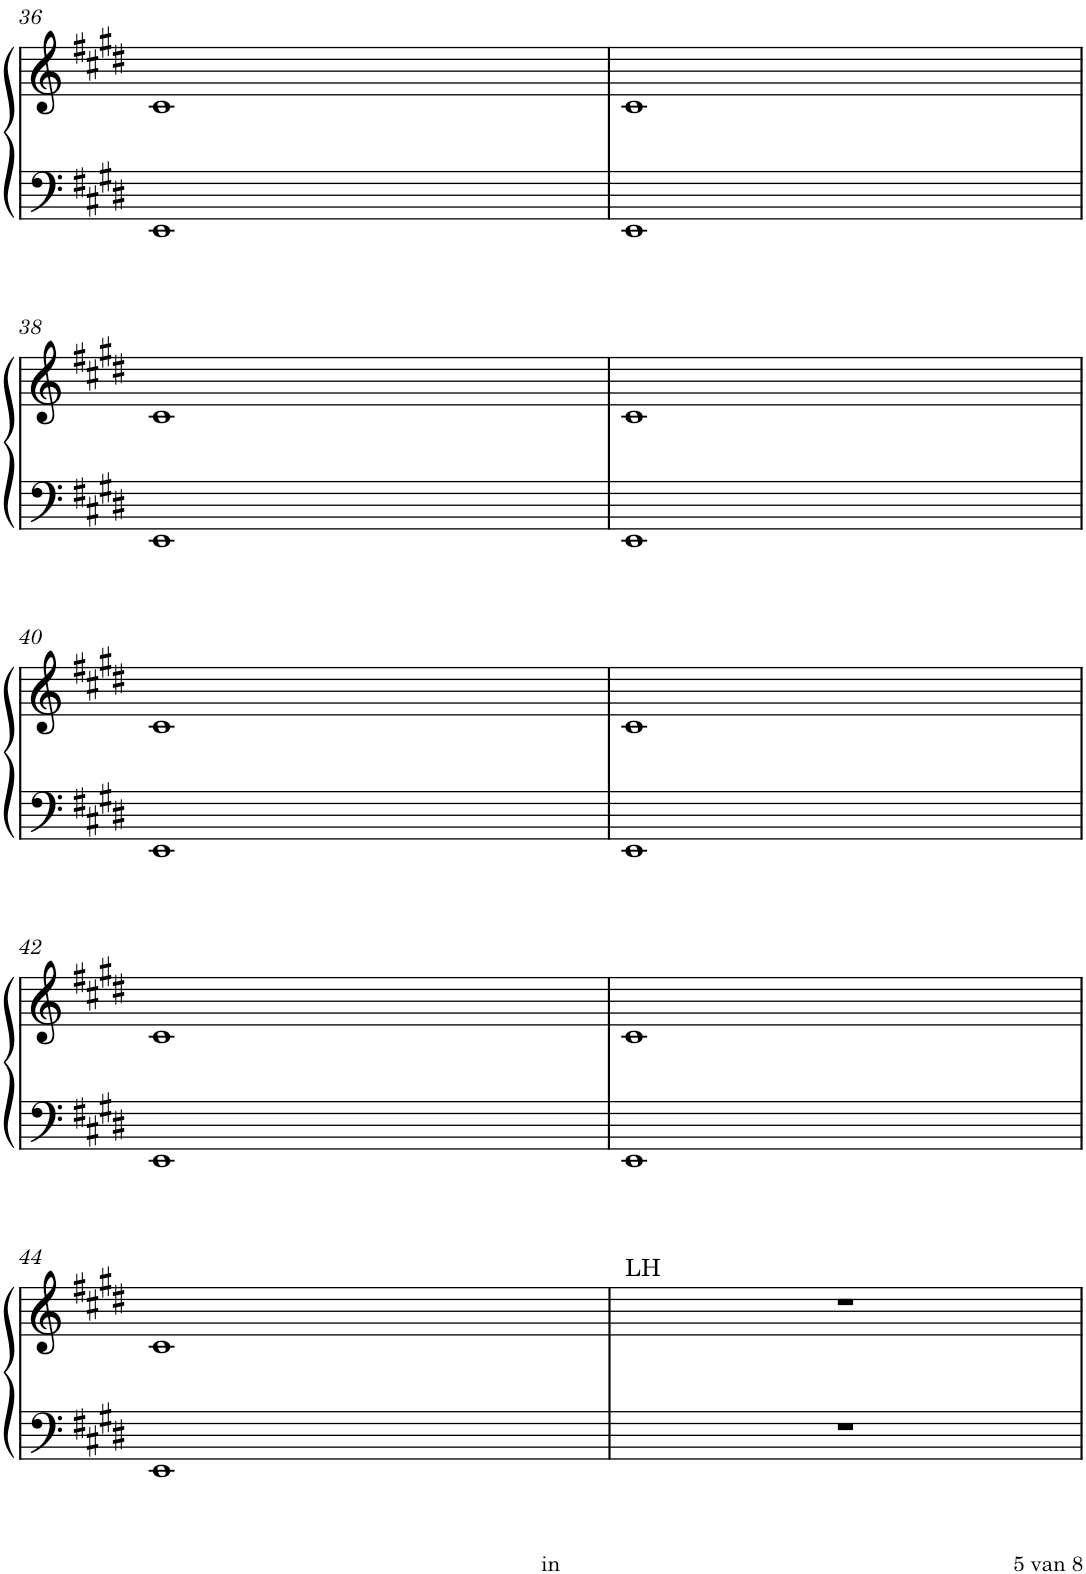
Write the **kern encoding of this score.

**kern	**kern
*part1	*part1
*staff2	*staff1
*I"Piano	*
*I'Pno	*
!!LO:PB:g=z
*clefF4	*clefG2
*k[f#c#g#d#]	*k[f#c#g#d#]
*M4/4	*M4/4
=36	=36
1EE	1c#
=37	=37
1EE	1c#
!!LO:LB:g=z
=38	=38
1EE	1c#
=39	=39
1EE	1c#
!!LO:LB:g=z
=40	=40
1EE	1c#
=41	=41
1EE	1c#
!!LO:LB:g=z
=42	=42
1EE	1c#
=43	=43
1EE	1c#
!!LO:LB:g=z
=44	=44
1EE	1c#
=45	=45
!	!LO:TX:a:t=LH
1r	1r
=	=
*-	*-
